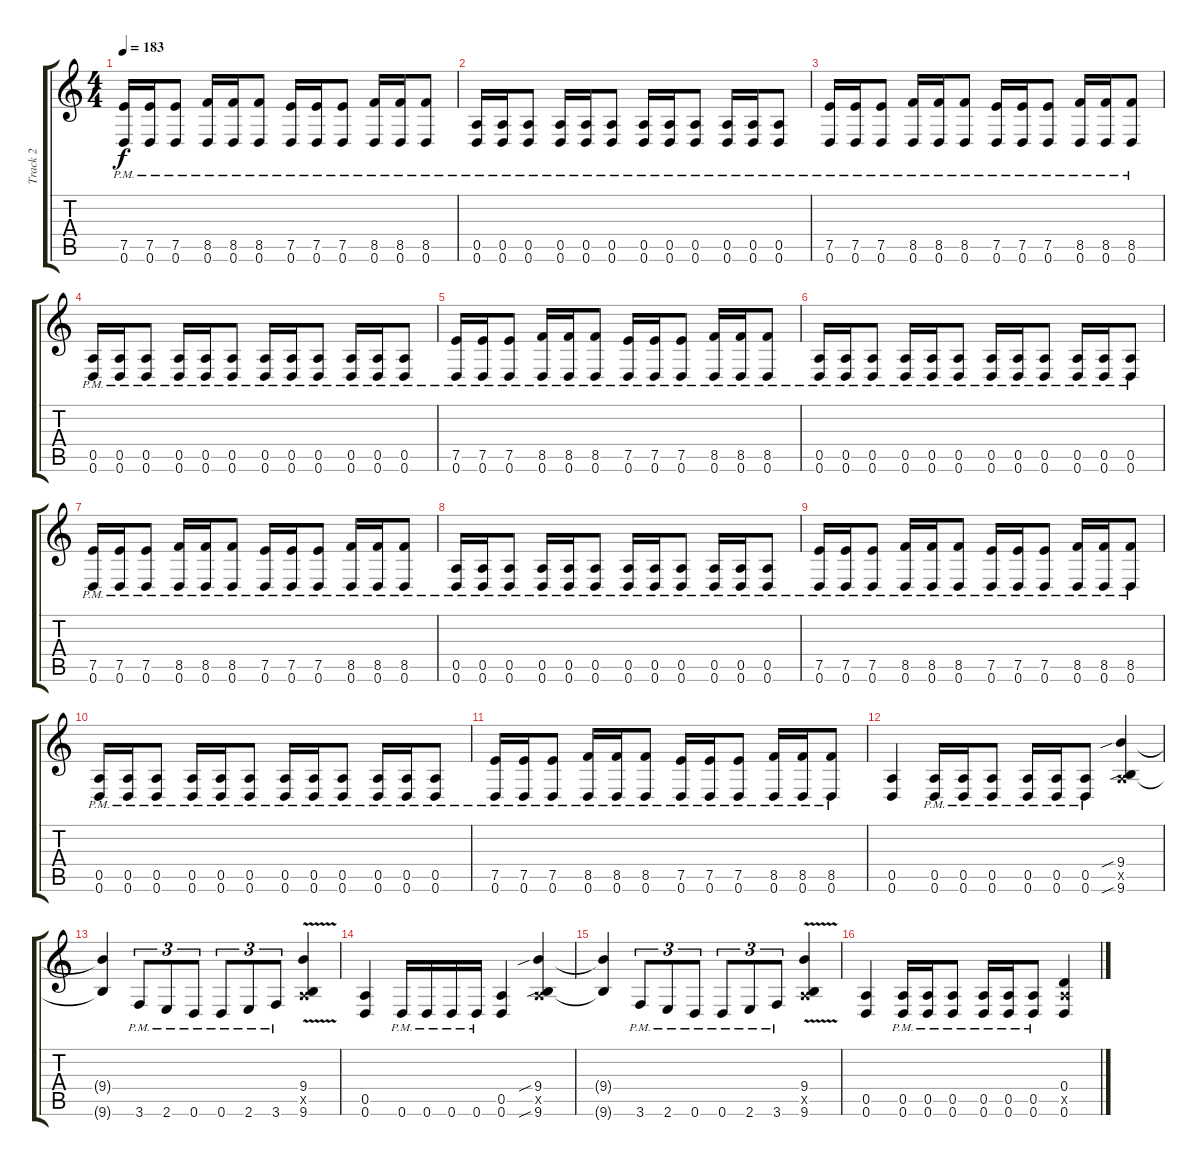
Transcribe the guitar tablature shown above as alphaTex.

\track ("Track 2" "Track 2") {instrument distortionguitar}
\staff {score tabs}
\tuning (E4 B3 G3 D3 A2 D2) {hide}
\ts (4 4)
\tempo 183
\clef g2
\ks c
(7.5{pm} 0.6{pm}).16{dy f} (7.5{pm} 0.6{pm}).16 (7.5{pm} 0.6{pm}).8 (8.5{pm} 0.6{pm}).16 (8.5{pm} 0.6{pm}).16 (8.5{pm} 0.6{pm}).8 (7.5{pm} 0.6{pm}).16 (7.5{pm} 0.6{pm}).16 (7.5{pm} 0.6{pm}).8 (8.5{pm} 0.6{pm}).16 (8.5{pm} 0.6{pm}).16 (8.5{pm} 0.6{pm}).8 |
(0.5{pm} 0.6{pm}).16 (0.5{pm} 0.6{pm}).16 (0.5{pm} 0.6{pm}).8 (0.5{pm} 0.6{pm}).16 (0.5{pm} 0.6{pm}).16 (0.5{pm} 0.6{pm}).8 (0.5{pm} 0.6{pm}).16 (0.5{pm} 0.6{pm}).16 (0.5{pm} 0.6{pm}).8 (0.5{pm} 0.6{pm}).16 (0.5{pm} 0.6{pm}).16 (0.5{pm} 0.6{pm}).8 |
(7.5{pm} 0.6{pm}).16 (7.5{pm} 0.6{pm}).16 (7.5{pm} 0.6{pm}).8 (8.5{pm} 0.6{pm}).16 (8.5{pm} 0.6{pm}).16 (8.5{pm} 0.6{pm}).8 (7.5{pm} 0.6{pm}).16 (7.5{pm} 0.6{pm}).16 (7.5{pm} 0.6{pm}).8 (8.5{pm} 0.6{pm}).16 (8.5{pm} 0.6{pm}).16 (8.5{pm} 0.6{pm}).8 |
(0.5{pm} 0.6{pm}).16 (0.5{pm} 0.6{pm}).16 (0.5{pm} 0.6{pm}).8 (0.5{pm} 0.6{pm}).16 (0.5{pm} 0.6{pm}).16 (0.5{pm} 0.6{pm}).8 (0.5{pm} 0.6{pm}).16 (0.5{pm} 0.6{pm}).16 (0.5{pm} 0.6{pm}).8 (0.5{pm} 0.6{pm}).16 (0.5{pm} 0.6{pm}).16 (0.5{pm} 0.6{pm}).8 |
(7.5{pm} 0.6{pm}).16 (7.5{pm} 0.6{pm}).16 (7.5{pm} 0.6{pm}).8 (8.5{pm} 0.6{pm}).16 (8.5{pm} 0.6{pm}).16 (8.5{pm} 0.6{pm}).8 (7.5{pm} 0.6{pm}).16 (7.5{pm} 0.6{pm}).16 (7.5{pm} 0.6{pm}).8 (8.5{pm} 0.6{pm}).16 (8.5{pm} 0.6{pm}).16 (8.5{pm} 0.6{pm}).8 |
(0.5{pm} 0.6{pm}).16 (0.5{pm} 0.6{pm}).16 (0.5{pm} 0.6{pm}).8 (0.5{pm} 0.6{pm}).16 (0.5{pm} 0.6{pm}).16 (0.5{pm} 0.6{pm}).8 (0.5{pm} 0.6{pm}).16 (0.5{pm} 0.6{pm}).16 (0.5{pm} 0.6{pm}).8 (0.5{pm} 0.6{pm}).16 (0.5{pm} 0.6{pm}).16 (0.5{pm} 0.6{pm}).8 |
(7.5{pm} 0.6{pm}).16 (7.5{pm} 0.6{pm}).16 (7.5{pm} 0.6{pm}).8 (8.5{pm} 0.6{pm}).16 (8.5{pm} 0.6{pm}).16 (8.5{pm} 0.6{pm}).8 (7.5{pm} 0.6{pm}).16 (7.5{pm} 0.6{pm}).16 (7.5{pm} 0.6{pm}).8 (8.5{pm} 0.6{pm}).16 (8.5{pm} 0.6{pm}).16 (8.5{pm} 0.6{pm}).8 |
(0.5{pm} 0.6{pm}).16 (0.5{pm} 0.6{pm}).16 (0.5{pm} 0.6{pm}).8 (0.5{pm} 0.6{pm}).16 (0.5{pm} 0.6{pm}).16 (0.5{pm} 0.6{pm}).8 (0.5{pm} 0.6{pm}).16 (0.5{pm} 0.6{pm}).16 (0.5{pm} 0.6{pm}).8 (0.5{pm} 0.6{pm}).16 (0.5{pm} 0.6{pm}).16 (0.5{pm} 0.6{pm}).8 |
(7.5{pm} 0.6{pm}).16 (7.5{pm} 0.6{pm}).16 (7.5{pm} 0.6{pm}).8 (8.5{pm} 0.6{pm}).16 (8.5{pm} 0.6{pm}).16 (8.5{pm} 0.6{pm}).8 (7.5{pm} 0.6{pm}).16 (7.5{pm} 0.6{pm}).16 (7.5{pm} 0.6{pm}).8 (8.5{pm} 0.6{pm}).16 (8.5{pm} 0.6{pm}).16 (8.5{pm} 0.6{pm}).8 |
(0.5{pm} 0.6{pm}).16 (0.5{pm} 0.6{pm}).16 (0.5{pm} 0.6{pm}).8 (0.5{pm} 0.6{pm}).16 (0.5{pm} 0.6{pm}).16 (0.5{pm} 0.6{pm}).8 (0.5{pm} 0.6{pm}).16 (0.5{pm} 0.6{pm}).16 (0.5{pm} 0.6{pm}).8 (0.5{pm} 0.6{pm}).16 (0.5{pm} 0.6{pm}).16 (0.5{pm} 0.6{pm}).8 |
(7.5{pm} 0.6{pm}).16 (7.5{pm} 0.6{pm}).16 (7.5{pm} 0.6{pm}).8 (8.5{pm} 0.6{pm}).16 (8.5{pm} 0.6{pm}).16 (8.5{pm} 0.6{pm}).8 (7.5{pm} 0.6{pm}).16 (7.5{pm} 0.6{pm}).16 (7.5{pm} 0.6{pm}).8 (8.5{pm} 0.6{pm}).16 (8.5{pm} 0.6{pm}).16 (8.5{pm} 0.6{pm}).8 |
(0.5 0.6).4 (0.5{pm} 0.6{pm}).16 (0.5{pm} 0.6{pm}).16 (0.5{pm} 0.6{pm}).8 (0.5{pm} 0.6{pm}).16 (0.5{pm} 0.6{pm}).16 (0.5{pm} 0.6{pm}).8 (9.4{sib} 0.5{x} 9.6{sib}).4 |
(9.4{t} 9.6{t}).4 3.6{pm}.8{tu (3 2)} 2.6{pm}.8{tu (3 2)} 0.6{pm}.8{tu (3 2)} 0.6{pm}.8{tu (3 2)} 2.6{pm}.8{tu (3 2)} 3.6{pm}.8{tu (3 2)} (9.4{v} 0.5{x} 9.6{v}).4 |
(0.5 0.6).4 0.6{pm}.16 0.6{pm}.16 0.6{pm}.16 0.6{pm}.16 (0.5 0.6).4 (9.4{sib} 0.5{x} 9.6{sib}).4 |
(9.4{t} 9.6{t}).4 3.6{pm}.8{tu (3 2)} 2.6{pm}.8{tu (3 2)} 0.6{pm}.8{tu (3 2)} 0.6{pm}.8{tu (3 2)} 2.6{pm}.8{tu (3 2)} 3.6{pm}.8{tu (3 2)} (9.4{v} 0.5{x} 9.6{v}).4 |
(0.5 0.6).4 (0.5{pm} 0.6{pm}).16 (0.5{pm} 0.6{pm}).16 (0.5{pm} 0.6{pm}).8 (0.5{pm} 0.6{pm}).16 (0.5{pm} 0.6{pm}).16 (0.5{pm} 0.6{pm}).8 (0.4 0.5{x} 0.6).4
